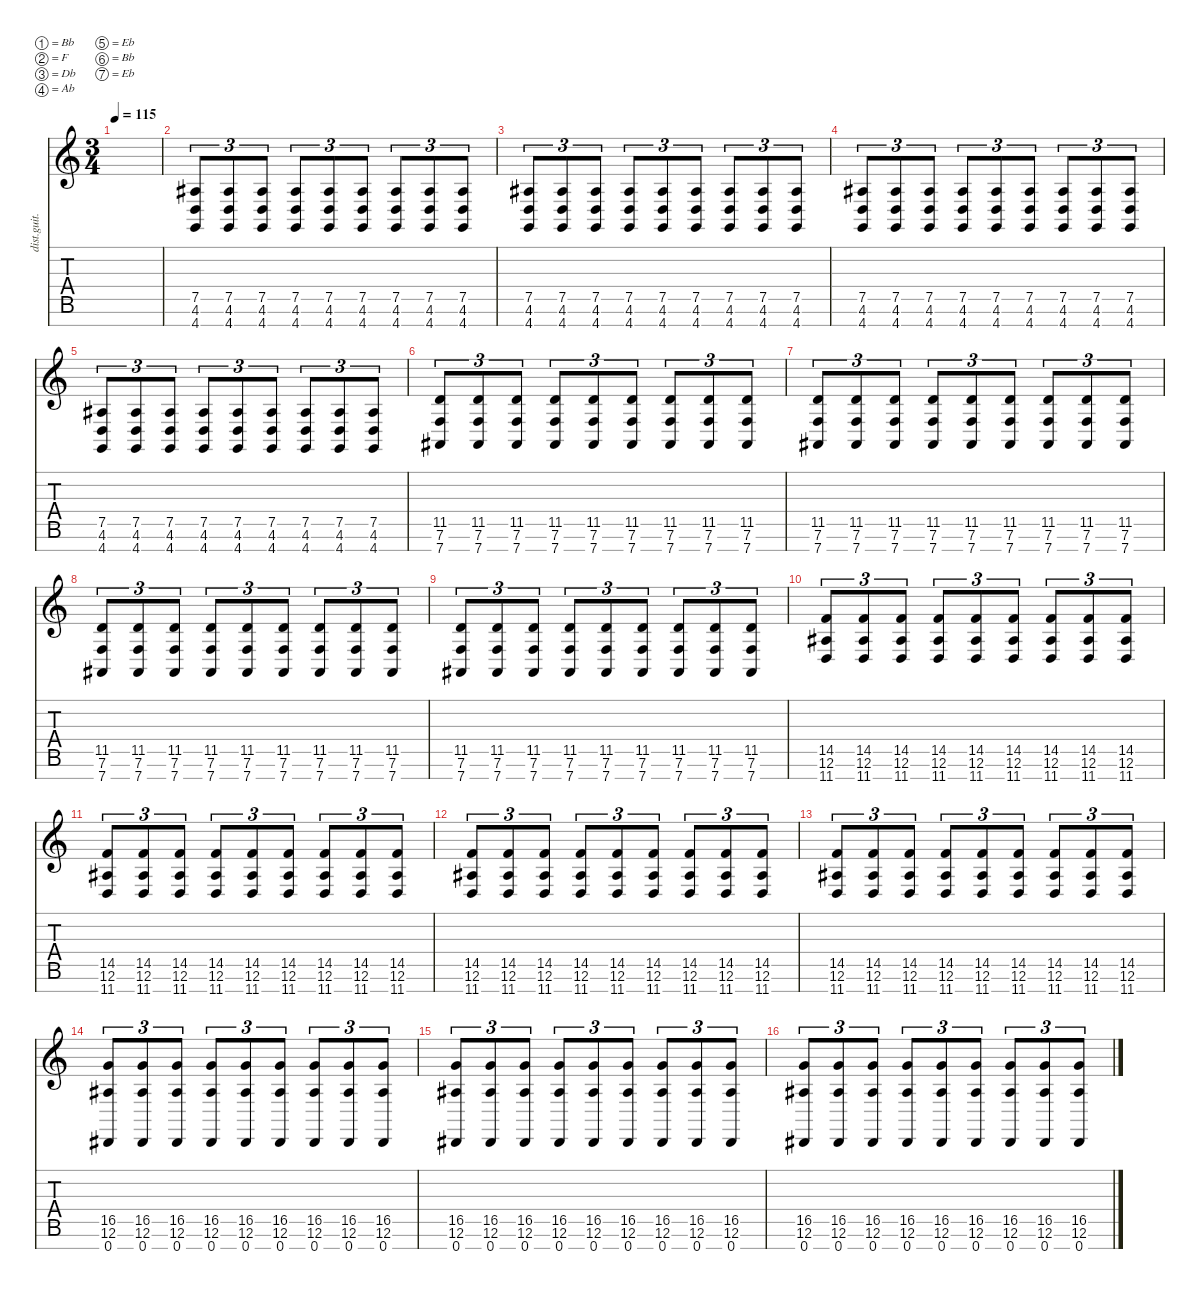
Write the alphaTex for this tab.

\defaultSystemsLayout 4
\hideDynamics
\bracketExtendMode nobrackets
\track ("Guitar 2" "dist.guit.") {instrument distortionguitar}
\staff {score tabs}
\tuning (Bb3 F3 Db3 Ab2 Eb2 Bb1 Eb1)
\ts (3 4)
\tempo 115
\clef g2
\ks c
|
(4.7 4.6 7.5{acc #}).8{tu (3 2)} (4.7 4.6 7.5{acc #}).8{tu (3 2)} (4.7 4.6 7.5{acc #}).8{tu (3 2)} (4.7 4.6 7.5{acc #}).8{tu (3 2)} (4.7 4.6 7.5{acc #}).8{tu (3 2)} (4.7 4.6 7.5{acc #}).8{tu (3 2)} (4.7 4.6 7.5{acc #}).8{tu (3 2)} (4.7 4.6 7.5{acc #}).8{tu (3 2)} (4.7 4.6 7.5{acc #}).8{tu (3 2)} |
(4.7 4.6 7.5{acc #}).8{tu (3 2)} (4.7 4.6 7.5{acc #}).8{tu (3 2)} (4.7 4.6 7.5{acc #}).8{tu (3 2)} (4.7 4.6 7.5{acc #}).8{tu (3 2)} (4.7 4.6 7.5{acc #}).8{tu (3 2)} (4.7 4.6 7.5{acc #}).8{tu (3 2)} (4.7 4.6 7.5{acc #}).8{tu (3 2)} (4.7 4.6 7.5{acc #}).8{tu (3 2)} (4.7 4.6 7.5{acc #}).8{tu (3 2)} |
(4.7 4.6 7.5{acc #}).8{tu (3 2)} (4.7 4.6 7.5{acc #}).8{tu (3 2)} (4.7 4.6 7.5{acc #}).8{tu (3 2)} (4.7 4.6 7.5{acc #}).8{tu (3 2)} (4.7 4.6 7.5{acc #}).8{tu (3 2)} (4.7 4.6 7.5{acc #}).8{tu (3 2)} (4.7 4.6 7.5{acc #}).8{tu (3 2)} (4.7 4.6 7.5{acc #}).8{tu (3 2)} (4.7 4.6 7.5{acc #}).8{tu (3 2)} |
(4.7 4.6 7.5{acc #}).8{tu (3 2)} (4.7 4.6 7.5{acc #}).8{tu (3 2)} (4.7 4.6 7.5{acc #}).8{tu (3 2)} (4.7 4.6 7.5{acc #}).8{tu (3 2)} (4.7 4.6 7.5{acc #}).8{tu (3 2)} (4.7 4.6 7.5{acc #}).8{tu (3 2)} (4.7 4.6 7.5{acc #}).8{tu (3 2)} (4.7 4.6 7.5{acc #}).8{tu (3 2)} (4.7 4.6 7.5{acc #}).8{tu (3 2)} |
(7.7{acc #} 7.6 11.5).8{tu (3 2)} (7.7{acc #} 7.6 11.5).8{tu (3 2)} (7.7{acc #} 7.6 11.5).8{tu (3 2)} (7.7{acc #} 7.6 11.5).8{tu (3 2)} (7.7{acc #} 7.6 11.5).8{tu (3 2)} (7.7{acc #} 7.6 11.5).8{tu (3 2)} (7.7{acc #} 7.6 11.5).8{tu (3 2)} (7.7{acc #} 7.6 11.5).8{tu (3 2)} (7.7{acc #} 7.6 11.5).8{tu (3 2)} |
(7.7{acc #} 7.6 11.5).8{tu (3 2)} (7.7{acc #} 7.6 11.5).8{tu (3 2)} (7.7{acc #} 7.6 11.5).8{tu (3 2)} (7.7{acc #} 7.6 11.5).8{tu (3 2)} (7.7{acc #} 7.6 11.5).8{tu (3 2)} (7.7{acc #} 7.6 11.5).8{tu (3 2)} (7.7{acc #} 7.6 11.5).8{tu (3 2)} (7.7{acc #} 7.6 11.5).8{tu (3 2)} (7.7{acc #} 7.6 11.5).8{tu (3 2)} |
(7.7{acc #} 7.6 11.5).8{tu (3 2)} (7.7{acc #} 7.6 11.5).8{tu (3 2)} (7.7{acc #} 7.6 11.5).8{tu (3 2)} (7.7{acc #} 7.6 11.5).8{tu (3 2)} (7.7{acc #} 7.6 11.5).8{tu (3 2)} (7.7{acc #} 7.6 11.5).8{tu (3 2)} (7.7{acc #} 7.6 11.5).8{tu (3 2)} (7.7{acc #} 7.6 11.5).8{tu (3 2)} (7.7{acc #} 7.6 11.5).8{tu (3 2)} |
(7.7{acc #} 7.6 11.5).8{tu (3 2)} (7.7{acc #} 7.6 11.5).8{tu (3 2)} (7.7{acc #} 7.6 11.5).8{tu (3 2)} (7.7{acc #} 7.6 11.5).8{tu (3 2)} (7.7{acc #} 7.6 11.5).8{tu (3 2)} (7.7{acc #} 7.6 11.5).8{tu (3 2)} (7.7{acc #} 7.6 11.5).8{tu (3 2)} (7.7{acc #} 7.6 11.5).8{tu (3 2)} (7.7{acc #} 7.6 11.5).8{tu (3 2)} |
(12.6{acc #} 14.5 11.7).8{tu (3 2)} (12.6{acc #} 14.5 11.7).8{tu (3 2)} (12.6{acc #} 14.5 11.7).8{tu (3 2)} (12.6{acc #} 14.5 11.7).8{tu (3 2)} (12.6{acc #} 14.5 11.7).8{tu (3 2)} (12.6{acc #} 14.5 11.7).8{tu (3 2)} (12.6{acc #} 14.5 11.7).8{tu (3 2)} (12.6{acc #} 14.5 11.7).8{tu (3 2)} (12.6{acc #} 14.5 11.7).8{tu (3 2)} |
(12.6{acc #} 14.5 11.7).8{tu (3 2)} (12.6{acc #} 14.5 11.7).8{tu (3 2)} (12.6{acc #} 14.5 11.7).8{tu (3 2)} (12.6{acc #} 14.5 11.7).8{tu (3 2)} (12.6{acc #} 14.5 11.7).8{tu (3 2)} (12.6{acc #} 14.5 11.7).8{tu (3 2)} (12.6{acc #} 14.5 11.7).8{tu (3 2)} (12.6{acc #} 14.5 11.7).8{tu (3 2)} (12.6{acc #} 14.5 11.7).8{tu (3 2)} |
(12.6{acc #} 14.5 11.7).8{tu (3 2)} (12.6{acc #} 14.5 11.7).8{tu (3 2)} (12.6{acc #} 14.5 11.7).8{tu (3 2)} (12.6{acc #} 14.5 11.7).8{tu (3 2)} (12.6{acc #} 14.5 11.7).8{tu (3 2)} (12.6{acc #} 14.5 11.7).8{tu (3 2)} (12.6{acc #} 14.5 11.7).8{tu (3 2)} (12.6{acc #} 14.5 11.7).8{tu (3 2)} (12.6{acc #} 14.5 11.7).8{tu (3 2)} |
(12.6{acc #} 14.5 11.7).8{tu (3 2)} (12.6{acc #} 14.5 11.7).8{tu (3 2)} (12.6{acc #} 14.5 11.7).8{tu (3 2)} (12.6{acc #} 14.5 11.7).8{tu (3 2)} (12.6{acc #} 14.5 11.7).8{tu (3 2)} (12.6{acc #} 14.5 11.7).8{tu (3 2)} (12.6{acc #} 14.5 11.7).8{tu (3 2)} (12.6{acc #} 14.5 11.7).8{tu (3 2)} (12.6{acc #} 14.5 11.7).8{tu (3 2)} |
(0.7{acc #} 12.6{acc #} 16.5).8{tu (3 2)} (0.7{acc #} 12.6{acc #} 16.5).8{tu (3 2)} (0.7{acc #} 12.6{acc #} 16.5).8{tu (3 2)} (0.7{acc #} 12.6{acc #} 16.5).8{tu (3 2)} (0.7{acc #} 12.6{acc #} 16.5).8{tu (3 2)} (0.7{acc #} 12.6{acc #} 16.5).8{tu (3 2)} (0.7{acc #} 12.6{acc #} 16.5).8{tu (3 2)} (0.7{acc #} 12.6{acc #} 16.5).8{tu (3 2)} (0.7{acc #} 12.6{acc #} 16.5).8{tu (3 2)} |
(0.7{acc #} 12.6{acc #} 16.5).8{tu (3 2)} (0.7{acc #} 12.6{acc #} 16.5).8{tu (3 2)} (0.7{acc #} 12.6{acc #} 16.5).8{tu (3 2)} (0.7{acc #} 12.6{acc #} 16.5).8{tu (3 2)} (0.7{acc #} 12.6{acc #} 16.5).8{tu (3 2)} (0.7{acc #} 12.6{acc #} 16.5).8{tu (3 2)} (0.7{acc #} 12.6{acc #} 16.5).8{tu (3 2)} (0.7{acc #} 12.6{acc #} 16.5).8{tu (3 2)} (0.7{acc #} 12.6{acc #} 16.5).8{tu (3 2)} |
(0.7{acc #} 12.6{acc #} 16.5).8{tu (3 2)} (0.7{acc #} 12.6{acc #} 16.5).8{tu (3 2)} (0.7{acc #} 12.6{acc #} 16.5).8{tu (3 2)} (0.7{acc #} 12.6{acc #} 16.5).8{tu (3 2)} (0.7{acc #} 12.6{acc #} 16.5).8{tu (3 2)} (0.7{acc #} 12.6{acc #} 16.5).8{tu (3 2)} (0.7{acc #} 12.6{acc #} 16.5).8{tu (3 2)} (0.7{acc #} 12.6{acc #} 16.5).8{tu (3 2)} (0.7{acc #} 12.6{acc #} 16.5).8{tu (3 2)}
